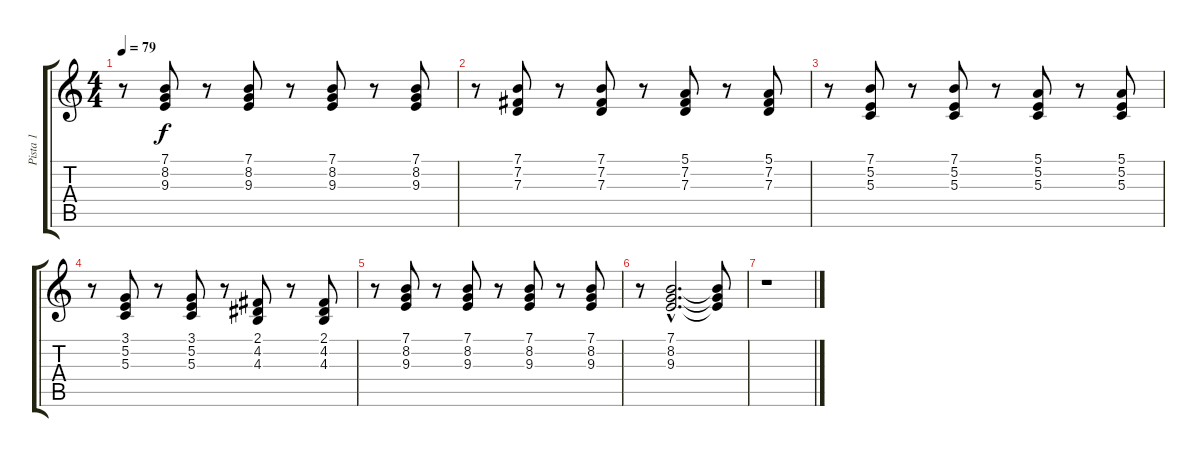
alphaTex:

\track ("Pista 1" "Pista 1") {instrument fx4atmosphere}
\staff {score tabs}
\tuning (E4 B3 G3 D3 A2 E2) {hide}
\ts (4 4)
\tempo 79
\clef g2
\ks c
r.8{dy f} (7.1 8.2 9.3).8 r.8 (7.1 8.2 9.3).8 r.8 (7.1 8.2 9.3).8 r.8 (7.1 8.2 9.3).8 |
r.8 (7.1 7.2 7.3).8 r.8 (7.1 7.2 7.3).8 r.8 (5.1 7.2 7.3).8 r.8 (5.1 7.2 7.3).8 |
r.8 (7.1 5.2 5.3).8 r.8 (7.1 5.2 5.3).8 r.8 (5.1 5.2 5.3).8 r.8 (5.1 5.2 5.3).8 |
r.8 (3.1 5.2 5.3).8 r.8 (3.1 5.2 5.3).8 r.8 (2.1 4.2 4.3).8 r.8 (2.1 4.2 4.3).8 |
r.8 (7.1 8.2 9.3).8 r.8 (7.1 8.2 9.3).8 r.8 (7.1 8.2 9.3).8 r.8 (7.1 8.2 9.3).8 |
r.8 (7.1{hac} 8.2{hac} 9.3{hac}).2{d} (7.1{t} 8.2{t} 9.3{t}).8 |
r.1
